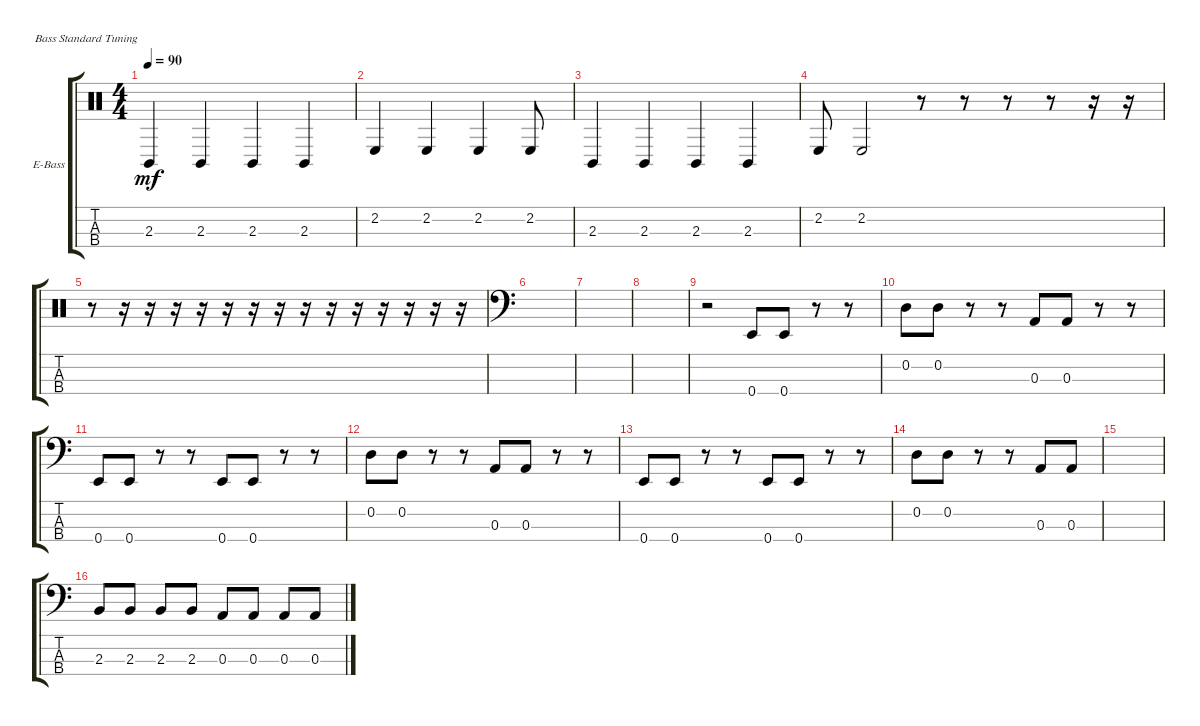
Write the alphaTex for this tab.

\defaultSystemsLayout 4
\bracketExtendMode groupsimilarinstruments
\firstSystemTrackNameOrientation horizontal
\otherSystemsTrackNameOrientation horizontal
\track ("Electric Bass" "E-Bass") {instrument electricbassfinger}
\staff {score tabs}
\tuning (G2 D2 A1 E1)
\ts (4 4)
\tempo 90
\clef neutral
\ks c
2.3.4{dy mf} 2.3.4 2.3.4 2.3.4 |
2.2.4 2.2.4 2.2.4 2.2.8 |
2.3.4 2.3.4 2.3.4 2.3.4 |
2.2.8 2.2.2 r.8 r.8 r.8 r.8 r.16 r.16 |
r.8 r.16 r.16 r.16 r.16 r.16 r.16 r.16 r.16 r.16 r.16 r.16 r.16 r.16 r.16 |
\clef f4
|
|
|
r.2 0.4.8 0.4.8 r.8 r.8 |
0.2.8 0.2.8 r.8 r.8 0.3.8 0.3.8 r.8 r.8 |
0.4.8 0.4.8 r.8 r.8 0.4.8 0.4.8 r.8 r.8 |
0.2.8 0.2.8 r.8 r.8 0.3.8 0.3.8 r.8 r.8 |
0.4.8 0.4.8 r.8 r.8 0.4.8 0.4.8 r.8 r.8 |
0.2.8 0.2.8 r.8 r.8 0.3.8 0.3.8 |
|
2.3.8 2.3.8 2.3.8 2.3.8 0.3.8 0.3.8 0.3.8 0.3.8
